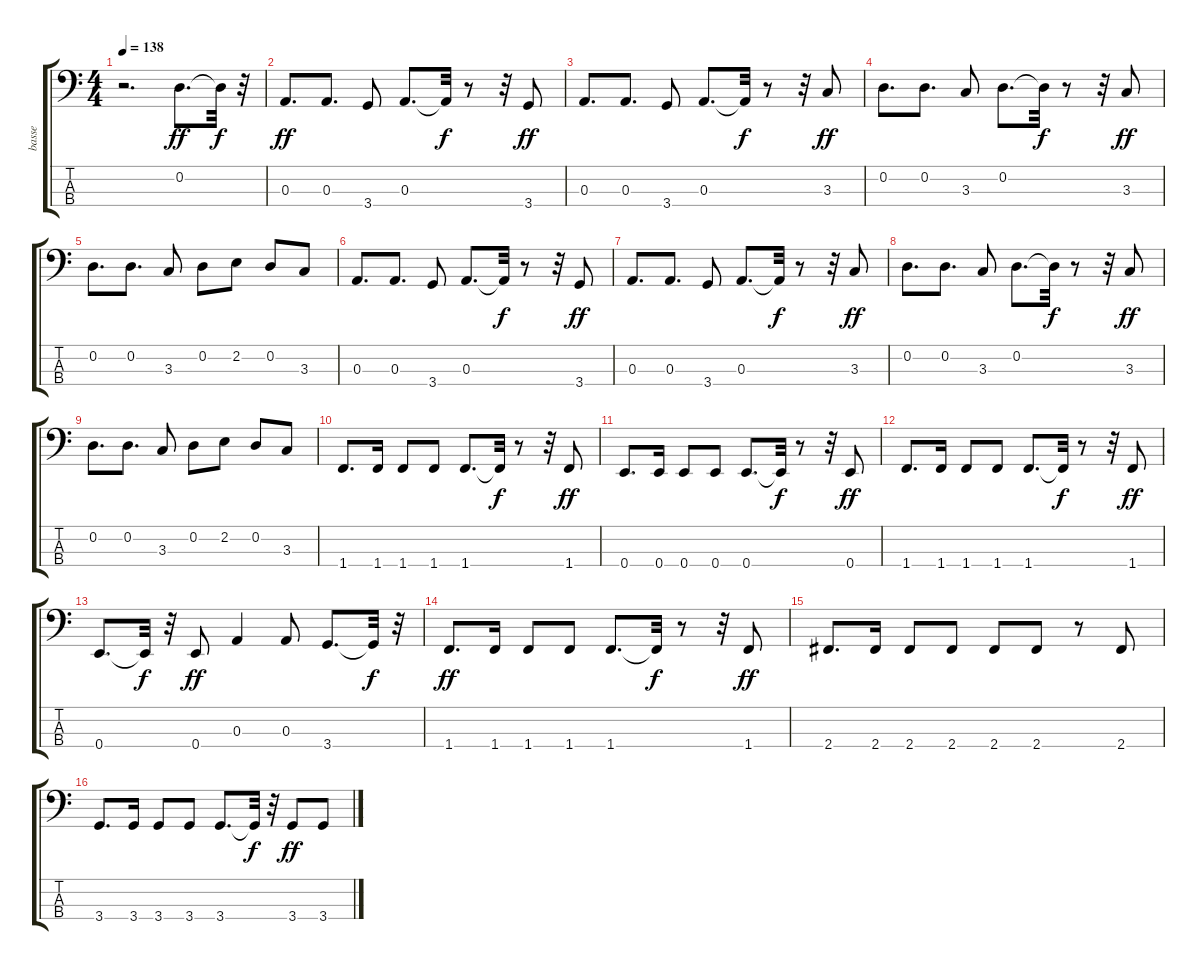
\track ("basse" "basse") {instrument electricbassfinger}
\staff {score tabs}
\tuning (G2 D2 A1 E1) {hide}
\ts (4 4)
\tempo 138
\clef f4
\ks c
r.2{d dy ff instrument electricbassfinger} 0.2.8{d} 0.2{t}.32{dy f} r.32 |
0.3.8{d dy ff} 0.3.8{d} 3.4.8 0.3.8{d} 0.3{t}.32{dy f} r.8 r.32 3.4.8{dy ff} |
0.3.8{d} 0.3.8{d} 3.4.8 0.3.8{d} 0.3{t}.32{dy f} r.8 r.32 3.3.8{dy ff} |
0.2.8{d} 0.2.8{d} 3.3.8 0.2.8{d} 0.2{t}.32{dy f} r.8 r.32 3.3.8{dy ff} |
0.2.8{d} 0.2.8{d} 3.3.8 0.2.8 2.2.8 0.2.8 3.3.8 |
0.3.8{d} 0.3.8{d} 3.4.8 0.3.8{d} 0.3{t}.32{dy f} r.8 r.32 3.4.8{dy ff} |
0.3.8{d} 0.3.8{d} 3.4.8 0.3.8{d} 0.3{t}.32{dy f} r.8 r.32 3.3.8{dy ff} |
0.2.8{d} 0.2.8{d} 3.3.8 0.2.8{d} 0.2{t}.32{dy f} r.8 r.32 3.3.8{dy ff} |
0.2.8{d} 0.2.8{d} 3.3.8 0.2.8 2.2.8 0.2.8 3.3.8 |
1.4.8{d} 1.4.16 1.4.8 1.4.8 1.4.8{d} 1.4{t}.32{dy f} r.8 r.32 1.4.8{dy ff} |
0.4.8{d} 0.4.16 0.4.8 0.4.8 0.4.8{d} 0.4{t}.32{dy f} r.8 r.32 0.4.8{dy ff} |
1.4.8{d} 1.4.16 1.4.8 1.4.8 1.4.8{d} 1.4{t}.32{dy f} r.8 r.32 1.4.8{dy ff} |
0.4.8{d} 0.4{t}.32{dy f} r.32 0.4.8{dy ff} 0.3.4 0.3.8 3.4.8{d} 3.4{t}.32{dy f} r.32 |
1.4.8{d dy ff} 1.4.16 1.4.8 1.4.8 1.4.8{d} 1.4{t}.32{dy f} r.8 r.32 1.4.8{dy ff} |
2.4.8{d} 2.4.16 2.4.8 2.4.8 2.4.8 2.4.8 r.8 2.4.8 |
3.4.8{d} 3.4.16 3.4.8 3.4.8 3.4.8{d} 3.4{t}.32{dy f} r.32 3.4.8{dy ff} 3.4.8
